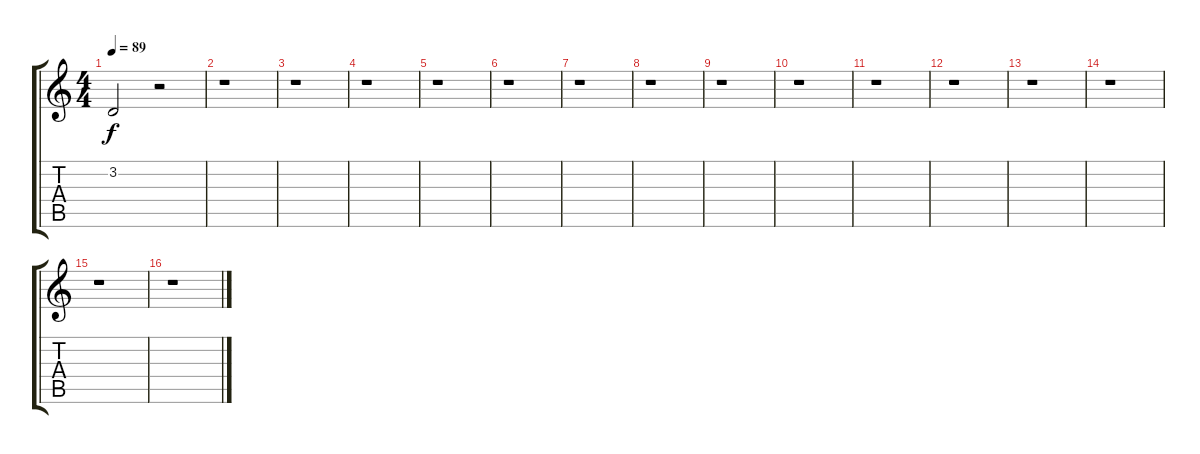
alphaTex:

\track "" {instrument reversecymbal}
\staff {score tabs}
\tuning (E4 B3 G3 D3 A2 E2) {hide}
\ts (4 4)
\tempo 89
\clef g2
\ks c
3.2.2{dy f} r.2 |
r.1 |
r.1 |
r.1 |
r.1 |
r.1 |
r.1 |
r.1 |
r.1 |
r.1 |
r.1 |
r.1 |
r.1 |
r.1 |
r.1 |
r.1
